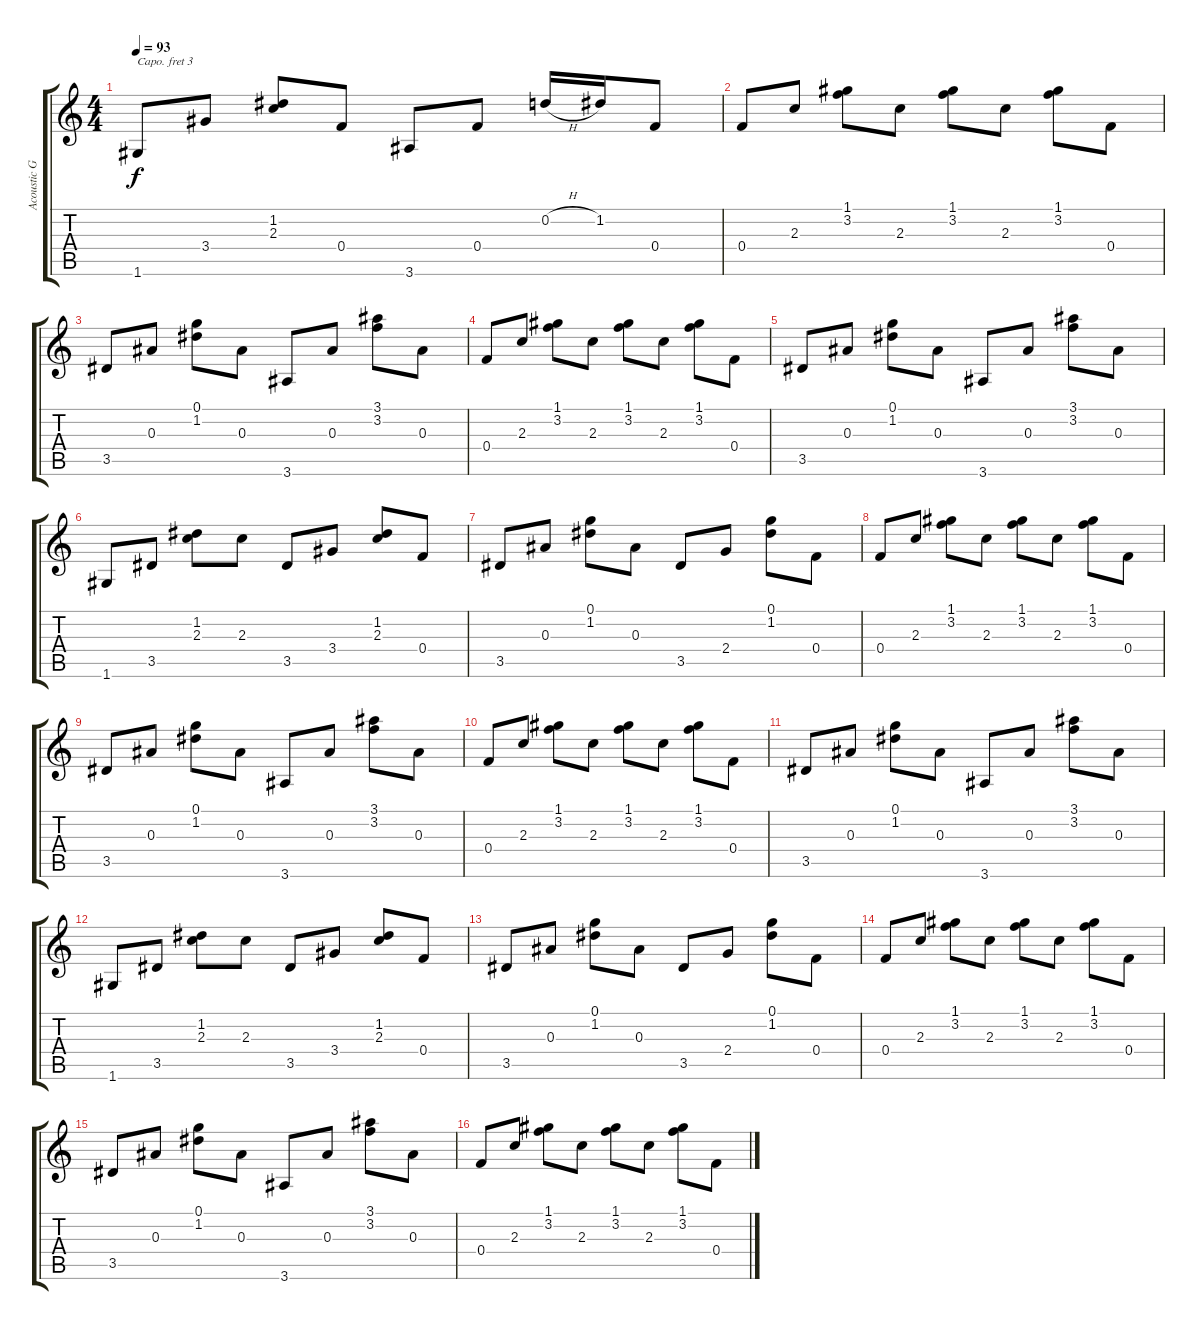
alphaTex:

\track ("Acoustic Guitar" "Acoustic G") {instrument acousticguitarnylon}
\staff {score tabs}
\capo 3
\tuning (E4 B3 G3 D3 A2 E2) {hide}
\ts (4 4)
\tempo 93
\clef g2
\ks c
1.6.8{dy f} 3.4.8 (1.2 2.3).8 0.4.8 3.6.8 0.4.8 0.2{h}.16 1.2.16 0.4.8 |
0.4.8 2.3.8 (1.1 3.2).8 2.3.8 (1.1 3.2).8 2.3.8 (1.1 3.2).8 0.4.8 |
3.5.8 0.3.8 (0.1 1.2).8 0.3.8 3.6.8 0.3.8 (3.1 3.2).8 0.3.8 |
0.4.8 2.3.8 (1.1 3.2).8 2.3.8 (1.1 3.2).8 2.3.8 (1.1 3.2).8 0.4.8 |
3.5.8 0.3.8 (0.1 1.2).8 0.3.8 3.6.8 0.3.8 (3.1 3.2).8 0.3.8 |
1.6.8 3.5.8 (1.2 2.3).8 2.3.8 3.5.8 3.4.8 (1.2 2.3).8 0.4.8 |
3.5.8 0.3.8 (0.1 1.2).8 0.3.8 3.5.8 2.4.8 (0.1 1.2).8 0.4.8 |
0.4.8 2.3.8 (1.1 3.2).8 2.3.8 (1.1 3.2).8 2.3.8 (1.1 3.2).8 0.4.8 |
3.5.8 0.3.8 (0.1 1.2).8 0.3.8 3.6.8 0.3.8 (3.1 3.2).8 0.3.8 |
0.4.8 2.3.8 (1.1 3.2).8 2.3.8 (1.1 3.2).8 2.3.8 (1.1 3.2).8 0.4.8 |
3.5.8 0.3.8 (0.1 1.2).8 0.3.8 3.6.8 0.3.8 (3.1 3.2).8 0.3.8 |
1.6.8 3.5.8 (1.2 2.3).8 2.3.8 3.5.8 3.4.8 (1.2 2.3).8 0.4.8 |
3.5.8 0.3.8 (0.1 1.2).8 0.3.8 3.5.8 2.4.8 (0.1 1.2).8 0.4.8 |
0.4.8 2.3.8 (1.1 3.2).8 2.3.8 (1.1 3.2).8 2.3.8 (1.1 3.2).8 0.4.8 |
3.5.8 0.3.8 (0.1 1.2).8 0.3.8 3.6.8 0.3.8 (3.1 3.2).8 0.3.8 |
0.4.8 2.3.8 (1.1 3.2).8 2.3.8 (1.1 3.2).8 2.3.8 (1.1 3.2).8 0.4.8
